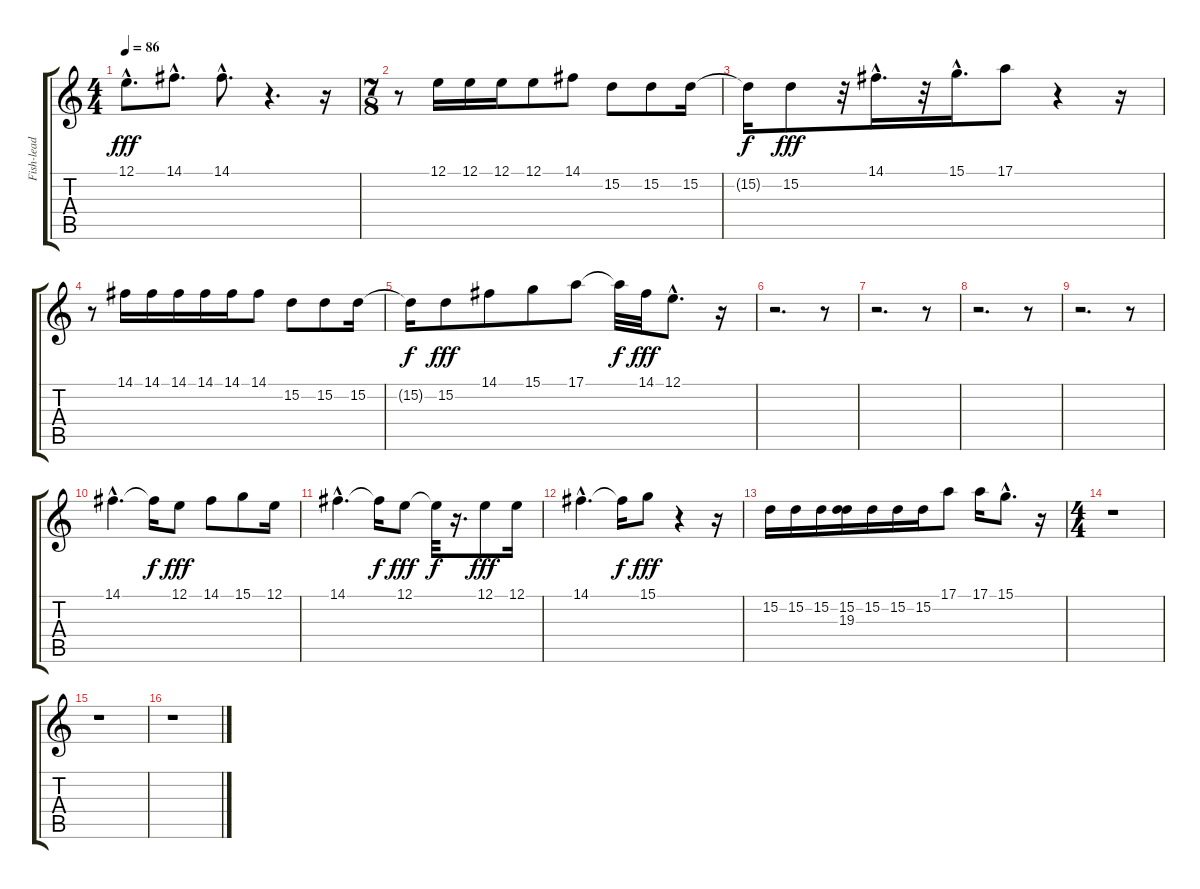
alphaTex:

\track ("Fish-lead" "Fish-lead") {instrument electricgrandpiano}
\staff {score tabs}
\tuning (E4 B3 G3 D3 A2 E2) {hide}
\ts (4 4)
\tempo 86
\clef g2
\ks c
12.1{hac}.8{d dy fff} 14.1{hac}.8{d} 14.1{hac}.8{d} r.4{d} r.16 |
\ts (7 8)
r.8 12.1.16{instrument electricgrandpiano} 12.1.16 12.1.16 12.1.8 14.1.8 15.2.8 15.2.8 15.2.16 |
15.2{t}.16{dy f} 15.2.8{dy fff} r.32 14.1{hac}.16{d} r.32 15.1{hac}.16{d} 17.1.8 r.4 r.16 |
r.8 14.1.16 14.1.16 14.1.16 14.1.16 14.1.16 14.1.8 15.2.8 15.2.8 15.2.16 |
15.2{t}.16{dy f} 15.2.8{dy fff} 14.1.8 15.1.8 17.1.8 17.1{t}.32{dy f} 14.1.32{dy fff} 12.1{hac}.8{d} r.16 |
r.2{d} r.8 |
r.2{d} r.8 |
r.2{d} r.8 |
r.2{d} r.8 |
14.1{hac}.4{d instrument synthbrass1} 14.1{t}.16{dy f} 12.1.8{dy fff} 14.1.8 15.1.8 12.1.16 |
14.1{hac}.4{d} 14.1{t}.16{dy f} 12.1.8{dy fff} 12.1{t}.32{dy f} r.16{d} 12.1.8{dy fff} 12.1.16 |
14.1{hac}.4{d} 14.1{t}.16{dy f} 15.1.8{dy fff} r.4 r.16 |
15.2.16 15.2.16 15.2.16 (15.2 19.3).16 15.2.16 15.2.16 15.2.16 17.1.8 17.1.16 15.1{hac}.8{d} r.16 |
\ts (4 4)
r.1 |
r.1 |
r.1
